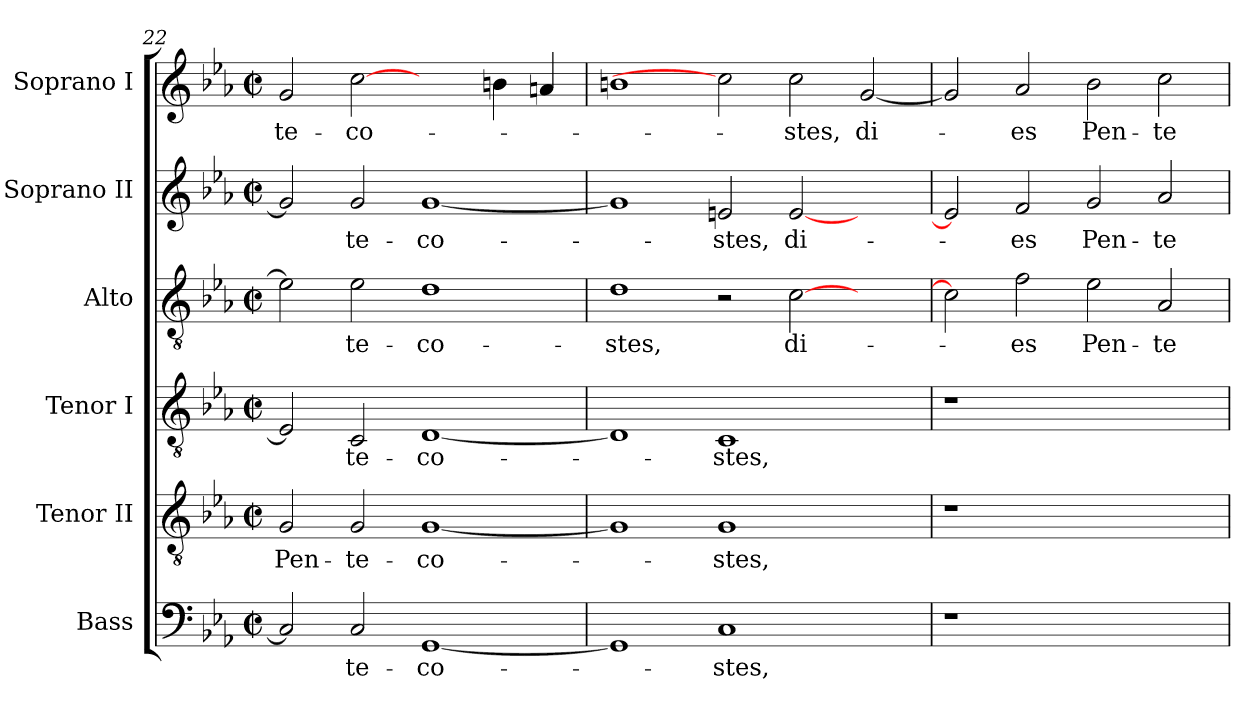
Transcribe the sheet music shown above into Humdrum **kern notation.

**kern	**text	**kern	**text	**kern	**text	**kern	**text	**kern	**text	**kern	**text
*part6	*part6	*part5	*part5	*part4	*part4	*part3	*part3	*part2	*part2	*part1	*part1
*staff6	*staff6	*staff5	*staff5	*staff4	*staff4	*staff3	*staff3	*staff2	*staff2	*staff1	*staff1
*I"Bass	*	*I"Tenor II	*	*I"Tenor I	*	*I"Alto	*	*I"Soprano II	*	*I"Soprano I	*
*I'B	*	*I'T II	*	*I'T I	*	*I'A	*	*I'S II	*	*I'S I	*
*clefF4	*	*clefGv2	*	*clefGv2	*	*clefGv2	*	*clefG2	*	*clefG2	*
*k[b-e-a-]	*	*k[b-e-a-]	*	*k[b-e-a-]	*	*k[b-e-a-]	*	*k[b-e-a-]	*	*k[b-e-a-]	*
*E-:	*	*E-:	*	*E-:	*	*E-:	*	*E-:	*	*E-:	*
*M2/2	*	*M2/2	*	*M2/2	*	*M2/2	*	*M2/2	*	*M2/2	*
*met(c|)	*	*met(c|)	*	*met(c|)	*	*met(c|)	*	*met(c|)	*	*met(c|)	*
=22	=22	=22	=22	=22	=22	=22	=22	=22	=22	=22	=22
!	!	!	!LO:LY:b:color=#000000	!	!	!	!	!	!	!	!
!	!	!	!	!	!	!	!	!	!	!	!LO:LY:b:color=#000000
2Ci/]	.	2Gi/	Pen-	2E-i/]	.	2e-i\]	.	2gi/]	.	2gi/	-te-
!	!LO:LY:b:color=#000000	!	!	!	!	!	!	!	!	!	!
!	!	!	!LO:LY:b:color=#000000	!	!	!	!	!	!	!	!
!	!	!	!	!	!LO:LY:b:color=#000000	!	!	!	!	!	!
!	!	!	!	!	!	!	!LO:LY:b:color=#000000	!	!	!	!
!	!	!	!	!	!	!	!	!	!LO:LY:b:color=#000000	!	!
!	!	!	!	!	!	!	!	!	!	!	!LO:LY:b:color=#000000
2Ci/	-te-	2Gi/	-te-	2Ci/	-te-	2e-i\	-te-	2gi/	-te-	[2cci	-co-
!	!LO:LY:b:color=#000000	!	!	!	!	!	!	!	!	!	!
!	!	!	!LO:LY:b:color=#000000	!	!	!	!	!	!	!	!
!	!	!	!	!	!LO:LY:b:color=#000000	!	!	!	!	!	!
!	!	!	!	!	!	!	!LO:LY:b:color=#000000	!	!	!	!
!	!	!	!	!	!	!	!	!	!LO:LY:b:color=#000000	!	!
[<1GGi	-co-	[<1Gi	-co-	[<1Di	-co-	1di	-co-	[<1gi	-co-	2ryy	.
.	.	.	.	.	.	.	.	.	.	4bni\	.
.	.	.	.	.	.	.	.	.	.	4ani/	.
=23	=23	=23	=23	=23	=23	=23	=23	=23	=23	=23	=23
!	!	!	!	!	!	!	!LO:LY:b:color=#000000	!	!	!	!
1GGi]	.	1Gi]	.	1Di]	.	1di	-stes,	1gi]	.	1bni	.
!	!LO:LY:b:color=#000000	!	!	!	!	!	!	!	!	!	!
!	!	!	!LO:LY:b:color=#000000	!	!	!	!	!	!	!	!
!	!	!	!	!	!LO:LY:b:color=#000000	!	!	!	!	!	!
!	!	!	!	!	!	!	!	!	!LO:LY:b:color=#000000	!	!
1Ci	-stes,	1Gi	-stes,	1Ci	-stes,	2r	.	2eni/	-stes,	2cci]	.
!	!	!	!	!	!	!	!LO:LY:b:color=#000000	!	!	!	!
!	!	!	!	!	!	!	!	!	!LO:LY:b:color=#000000	!	!
!	!	!	!	!	!	!	!	!	!	!	!LO:LY:b:color=#000000
.	.	.	.	.	.	[>2ci\	di-	[<2ei/	di-	2cci\	-stes,
!	!	!	!	!	!	!	!	!	!	!	!LO:LY:b:color=#000000
2ryy	.	2ryy	.	2ryy	.	2ryy	.	2ryy	.	[<2gi/	di-
=24	=24	=24	=24	=24	=24	=24	=24	=24	=24	=24	=24
!LO:N:vis=1	!	!LO:N:vis=1	!	!LO:N:vis=1	!	!	!	!	!	!	!
1r	.	1r	.	1r	.	2ci\]	.	2ei/]	.	2gi/]	.
!	!	!	!	!	!	!	!LO:LY:b:color=#000000	!	!	!	!
!	!	!	!	!	!	!	!	!	!LO:LY:b:color=#000000	!	!
!	!	!	!	!	!	!	!	!	!	!	!LO:LY:b:color=#000000
.	.	.	.	.	.	2fi\	-es	2fi/	-es	2a-i/	-es
!	!	!	!	!	!	!	!LO:LY:b:color=#000000	!	!	!	!
!	!	!	!	!	!	!	!	!	!LO:LY:b:color=#000000	!	!
!	!	!	!	!	!	!	!	!	!	!	!LO:LY:b:color=#000000
1ryy	.	1ryy	.	1ryy	.	2e-i\	Pen-	2gi/	Pen-	2b-i\	Pen-
!	!	!	!	!	!	!	!LO:LY:b:color=#000000	!	!	!	!
!	!	!	!	!	!	!	!	!	!LO:LY:b:color=#000000	!	!
!	!	!	!	!	!	!	!	!	!	!	!LO:LY:b:color=#000000
.	.	.	.	.	.	2A-i/	-te-	2a-i/	-te-	2cci\	-te-
=	=	=	=	=	=	=	=	=	=	=	=
*-	*-	*-	*-	*-	*-	*-	*-	*-	*-	*-	*-
